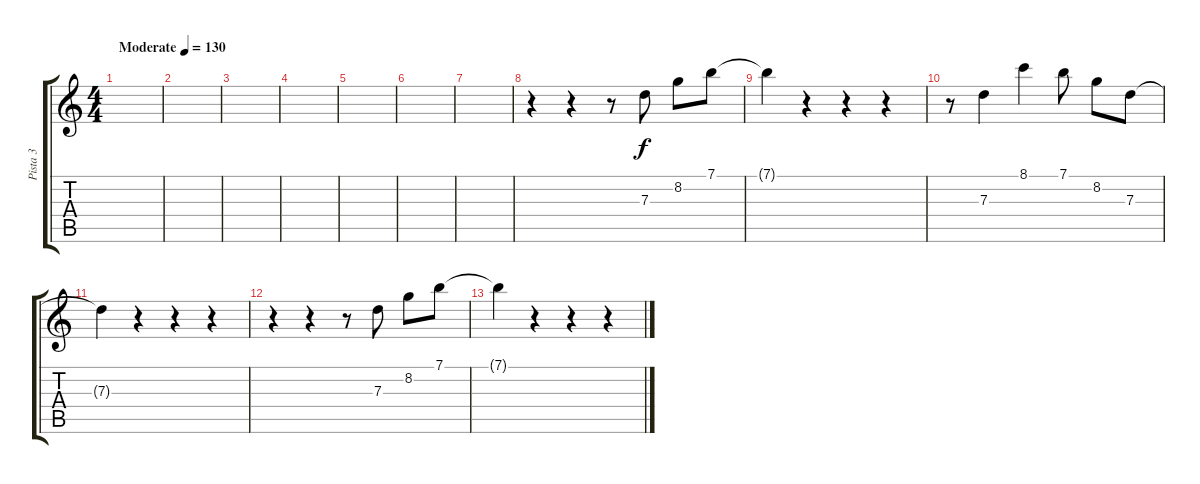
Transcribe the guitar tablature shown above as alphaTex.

\track ("Pista 3" "Pista 3") {instrument electricguitarclean}
\staff {score tabs}
\tuning (E4 B3 G3 D3 A2 E2) {hide}
\ts (4 4)
\tempo (130 "Moderate")
\clef g2
\ks c
|
|
|
|
|
|
|
r.4 r.4 r.8 7.3.8 8.2.8 7.1.8 |
7.1{t}.4 r.4 r.4 r.4 |
r.8 7.3.4 8.1.4 7.1.8 8.2.8 7.3.8 |
7.3{t}.4 r.4 r.4 r.4 |
r.4 r.4 r.8 7.3.8 8.2.8 7.1.8 |
7.1{t}.4 r.4 r.4 r.4
